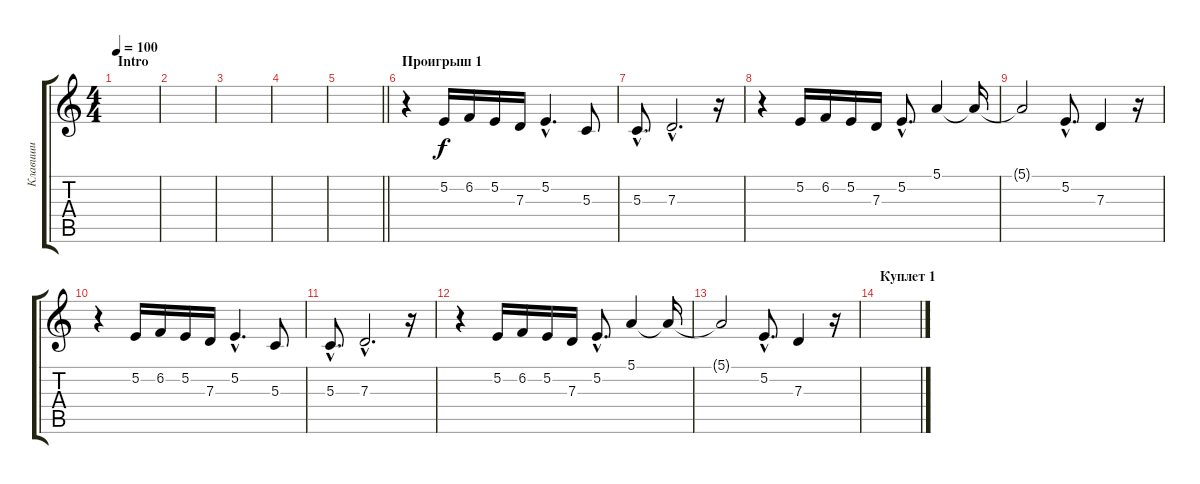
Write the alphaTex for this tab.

\track ("Клавиши" "Клавиши") {instrument acousticgrandpiano}
\staff {score tabs}
\tuning (E4 B3 G3 D3 A2 E2) {hide}
\ts (4 4)
\section ("" "Intro")
\tempo 100
\clef g2
\ks c
|
|
|
|
\barLineRight lightlight
|
\section ("" "Проигрыш 1")
r.4 5.2.16 6.2.16 5.2.16 7.3.16 5.2{hac}.4{d} 5.3.8 |
5.3{hac}.8{d} 7.3{hac}.2{d} r.16 |
r.4 5.2.16 6.2.16 5.2.16 7.3.16 5.2{hac}.8{d} 5.1.4 5.1{t}.16 |
5.1{t}.2 5.2{hac}.8{d} 7.3.4 r.16 |
r.4 5.2.16 6.2.16 5.2.16 7.3.16 5.2{hac}.4{d} 5.3.8 |
5.3{hac}.8{d} 7.3{hac}.2{d} r.16 |
r.4 5.2.16 6.2.16 5.2.16 7.3.16 5.2{hac}.8{d} 5.1.4 5.1{t}.16 |
5.1{t}.2 5.2{hac}.8{d} 7.3.4 r.16 |
\section ("" "Куплет 1")
